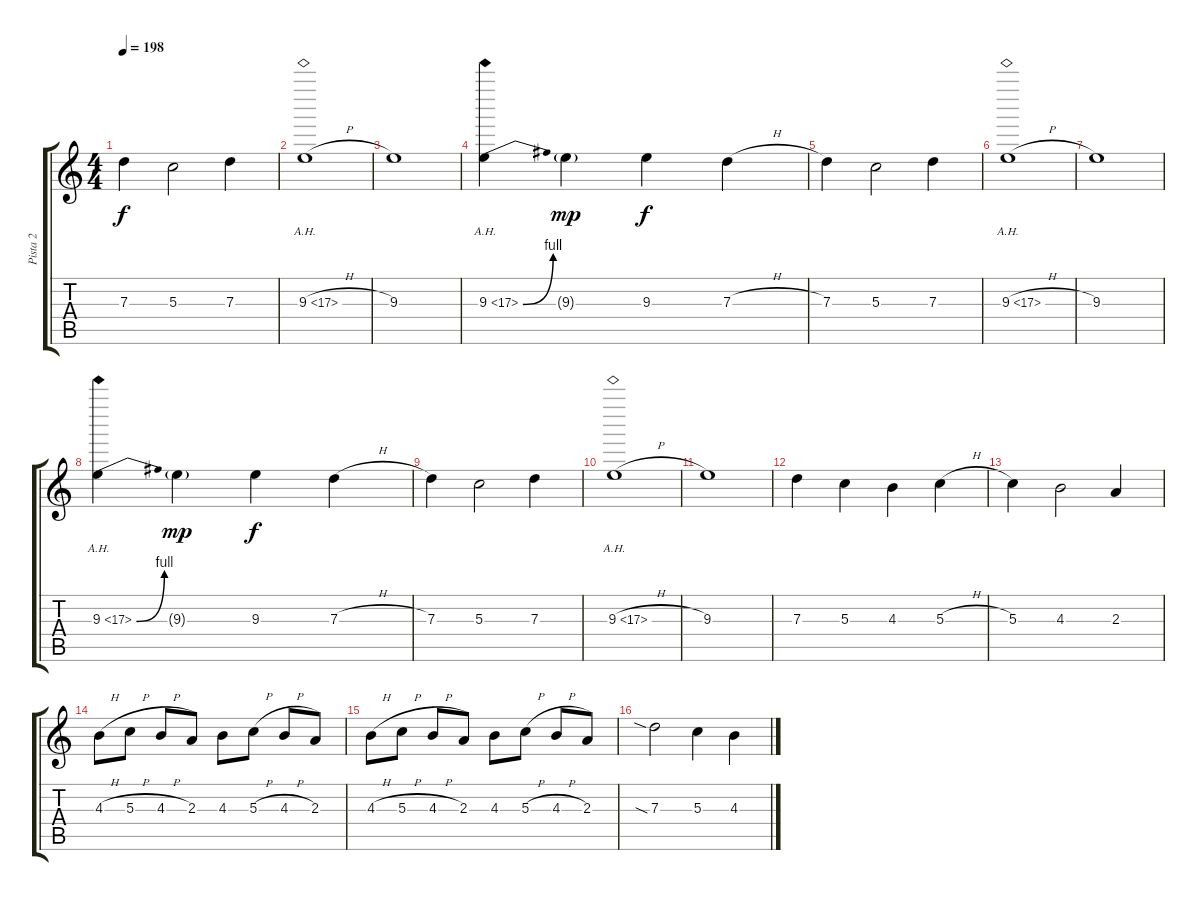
\track ("Pista 2" "Pista 2") {instrument overdrivenguitar}
\staff {score tabs}
\tuning (E4 B3 G3 D3 A2 E2) {hide}
\ts (4 4)
\tempo 198
\clef g2
\ks c
7.3.4{dy f} 5.3.2 7.3.4 |
9.3{ah 8 h}.1 |
9.3.1 |
9.3{be (bend 0 0 60 4) ah 8}.4 9.3{g}.4{dy mp} 9.3.4{dy f} 7.3{h}.4 |
7.3.4 5.3.2 7.3.4 |
9.3{ah 8 h}.1 |
9.3.1 |
9.3{be (bend 0 0 60 4) ah 8}.4 9.3{g}.4{dy mp} 9.3.4{dy f} 7.3{h}.4 |
7.3.4 5.3.2 7.3.4 |
9.3{ah 8 h}.1 |
9.3.1 |
7.3.4 5.3.4 4.3.4 5.3{h}.4 |
5.3.4 4.3.2 2.3.4 |
4.3{h}.8 5.3{h}.8 4.3{h}.8 2.3.8 4.3.8 5.3{h}.8 4.3{h}.8 2.3.8 |
4.3{h}.8 5.3{h}.8 4.3{h}.8 2.3.8 4.3.8 5.3{h}.8 4.3{h}.8 2.3.8 |
7.3{sia}.2 5.3.4 4.3{h}.4
